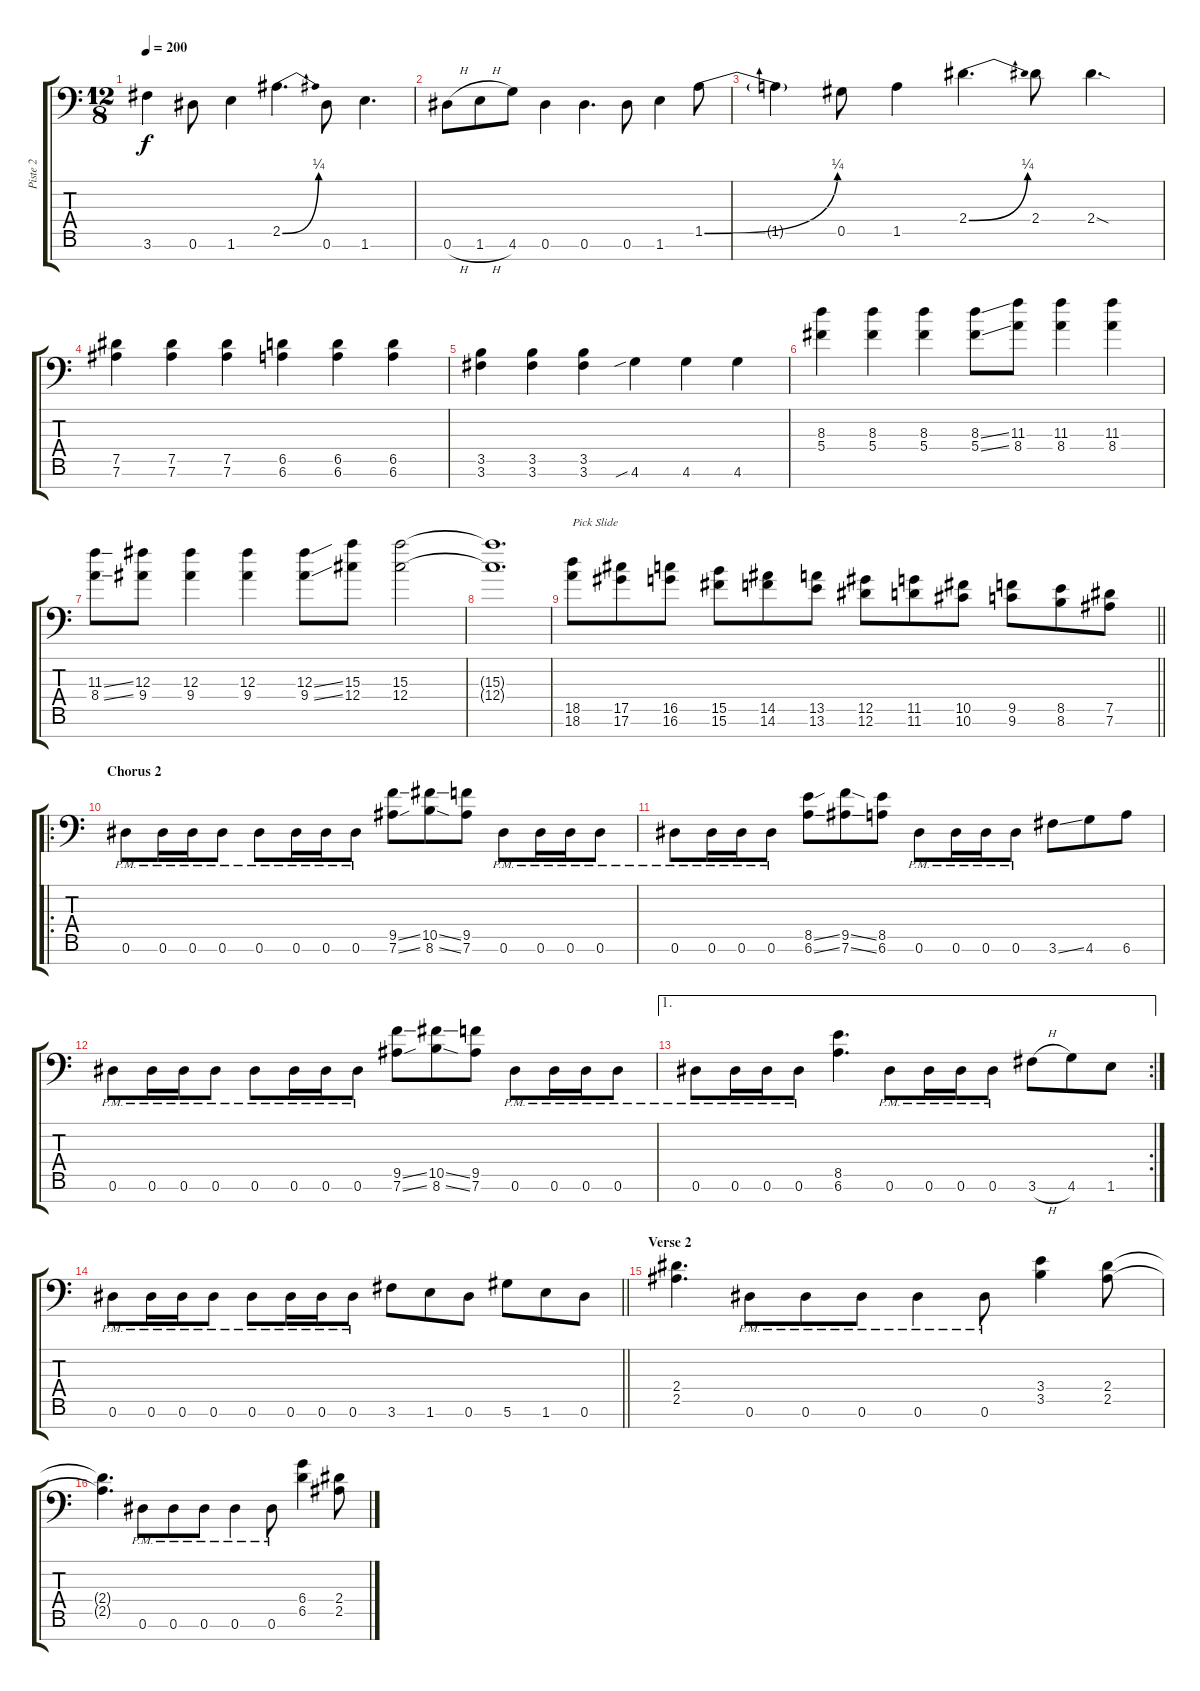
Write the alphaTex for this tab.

\track ("Piste 2" "Piste 2") {instrument distortionguitar}
\staff {score tabs}
\tuning (Eb4 Bb3 Gb3 Db3 Ab2 Eb2 Bb1) {hide}
\ts (12 8)
\tempo 200
\clef f4
\ks c
3.6{t}.4{dy f} 0.6.8 1.6.4 2.5{be (bend 0 0 60 1)}.4{d} 0.6.8 1.6.4{d} |
0.6{h}.8 1.6{h}.8 4.6.8 0.6.4 0.6.4{d} 0.6.8 1.6.4 1.5{be (bend 0 0 60 1)}.8 |
1.5{t}.4 0.5.8 1.5.4 2.4{be (bend 0 0 60 1)}.4{d} 2.4.8 2.4{sod}.4{d} |
(7.5 7.6).4 (7.5 7.6).4 (7.5 7.6).4 (6.5 6.6).4 (6.5 6.6).4 (6.5 6.6).4 |
(3.5 3.6).4 (3.5 3.6).4 (3.5 3.6).4 4.6{sib}.4 4.6.4 4.6.4 |
(8.3 5.4).4 (8.3 5.4).4 (8.3 5.4).4 (8.3{ss} 5.4{ss}).8 (11.3 8.4).8 (11.3 8.4).4 (11.3 8.4).4 |
(11.3{ss} 8.4{ss}).8 (12.3 9.4).8 (12.3 9.4).4 (12.3 9.4).4 (12.3{ss} 9.4{ss}).8 (15.3 12.4).8 (15.3 12.4).2 |
(15.3{t} 12.4{t}).1{d} |
\barLineRight lightlight
(18.5 18.6).8{txt "Pick Slide"} (17.5 17.6).8 (16.5 16.6).8 (15.5 15.6).8 (14.5 14.6).8 (13.5 13.6).8 (12.5 12.6).8 (11.5 11.6).8 (10.5 10.6).8 (9.5 9.6).8 (8.5 8.6).8 (7.5 7.6).8 |
\ro
\section ("" "Chorus 2")
0.6{pm}.8 0.6{pm}.16 0.6{pm}.16 0.6{pm}.8 0.6{pm}.8 0.6{pm}.16 0.6{pm}.16 0.6{pm}.8 (9.5{ss} 7.6{ss}).8 (10.5{ss} 8.6{ss}).8 (9.5 7.6).8 0.6{pm}.8 0.6{pm}.16 0.6{pm}.16 0.6{pm}.8 |
0.6{pm}.8 0.6{pm}.16 0.6{pm}.16 0.6{pm}.8 (8.5{ss} 6.6{ss}).8 (9.5{ss} 7.6{ss}).8 (8.5 6.6).8 0.6{pm}.8 0.6{pm}.16 0.6{pm}.16 0.6{pm}.8 3.6{ss}.8 4.6.8 6.6.8 |
0.6{pm}.8 0.6{pm}.16 0.6{pm}.16 0.6{pm}.8 0.6{pm}.8 0.6{pm}.16 0.6{pm}.16 0.6{pm}.8 (9.5{ss} 7.6{ss}).8 (10.5{ss} 8.6{ss}).8 (9.5 7.6).8 0.6{pm}.8 0.6{pm}.16 0.6{pm}.16 0.6{pm}.8 |
\ae 1
\rc 2
0.6{pm}.8 0.6{pm}.16 0.6{pm}.16 0.6{pm}.8 (8.5 6.6).4{d} 0.6{pm}.8 0.6{pm}.16 0.6{pm}.16 0.6{pm}.8 3.6{h}.8 4.6.8 1.6.8 |
\barLineRight lightlight
0.6{pm}.8 0.6{pm}.16 0.6{pm}.16 0.6{pm}.8 0.6{pm}.8 0.6{pm}.16 0.6{pm}.16 0.6{pm}.8 3.6.8 1.6.8 0.6.8 5.6.8 1.6.8 0.6.8 |
\section ("" "Verse 2")
(2.4 2.5).4{d} 0.6{pm}.8 0.6{pm}.8 0.6{pm}.8 0.6{pm}.4 0.6{pm}.8 (3.4 3.5).4 (2.4 2.5).8 |
(2.4{t} 2.5{t}).4{d} 0.6{pm}.8 0.6{pm}.8 0.6{pm}.8 0.6{pm}.4 0.6{pm}.8 (6.4 6.5).4 (2.4 2.5).8
